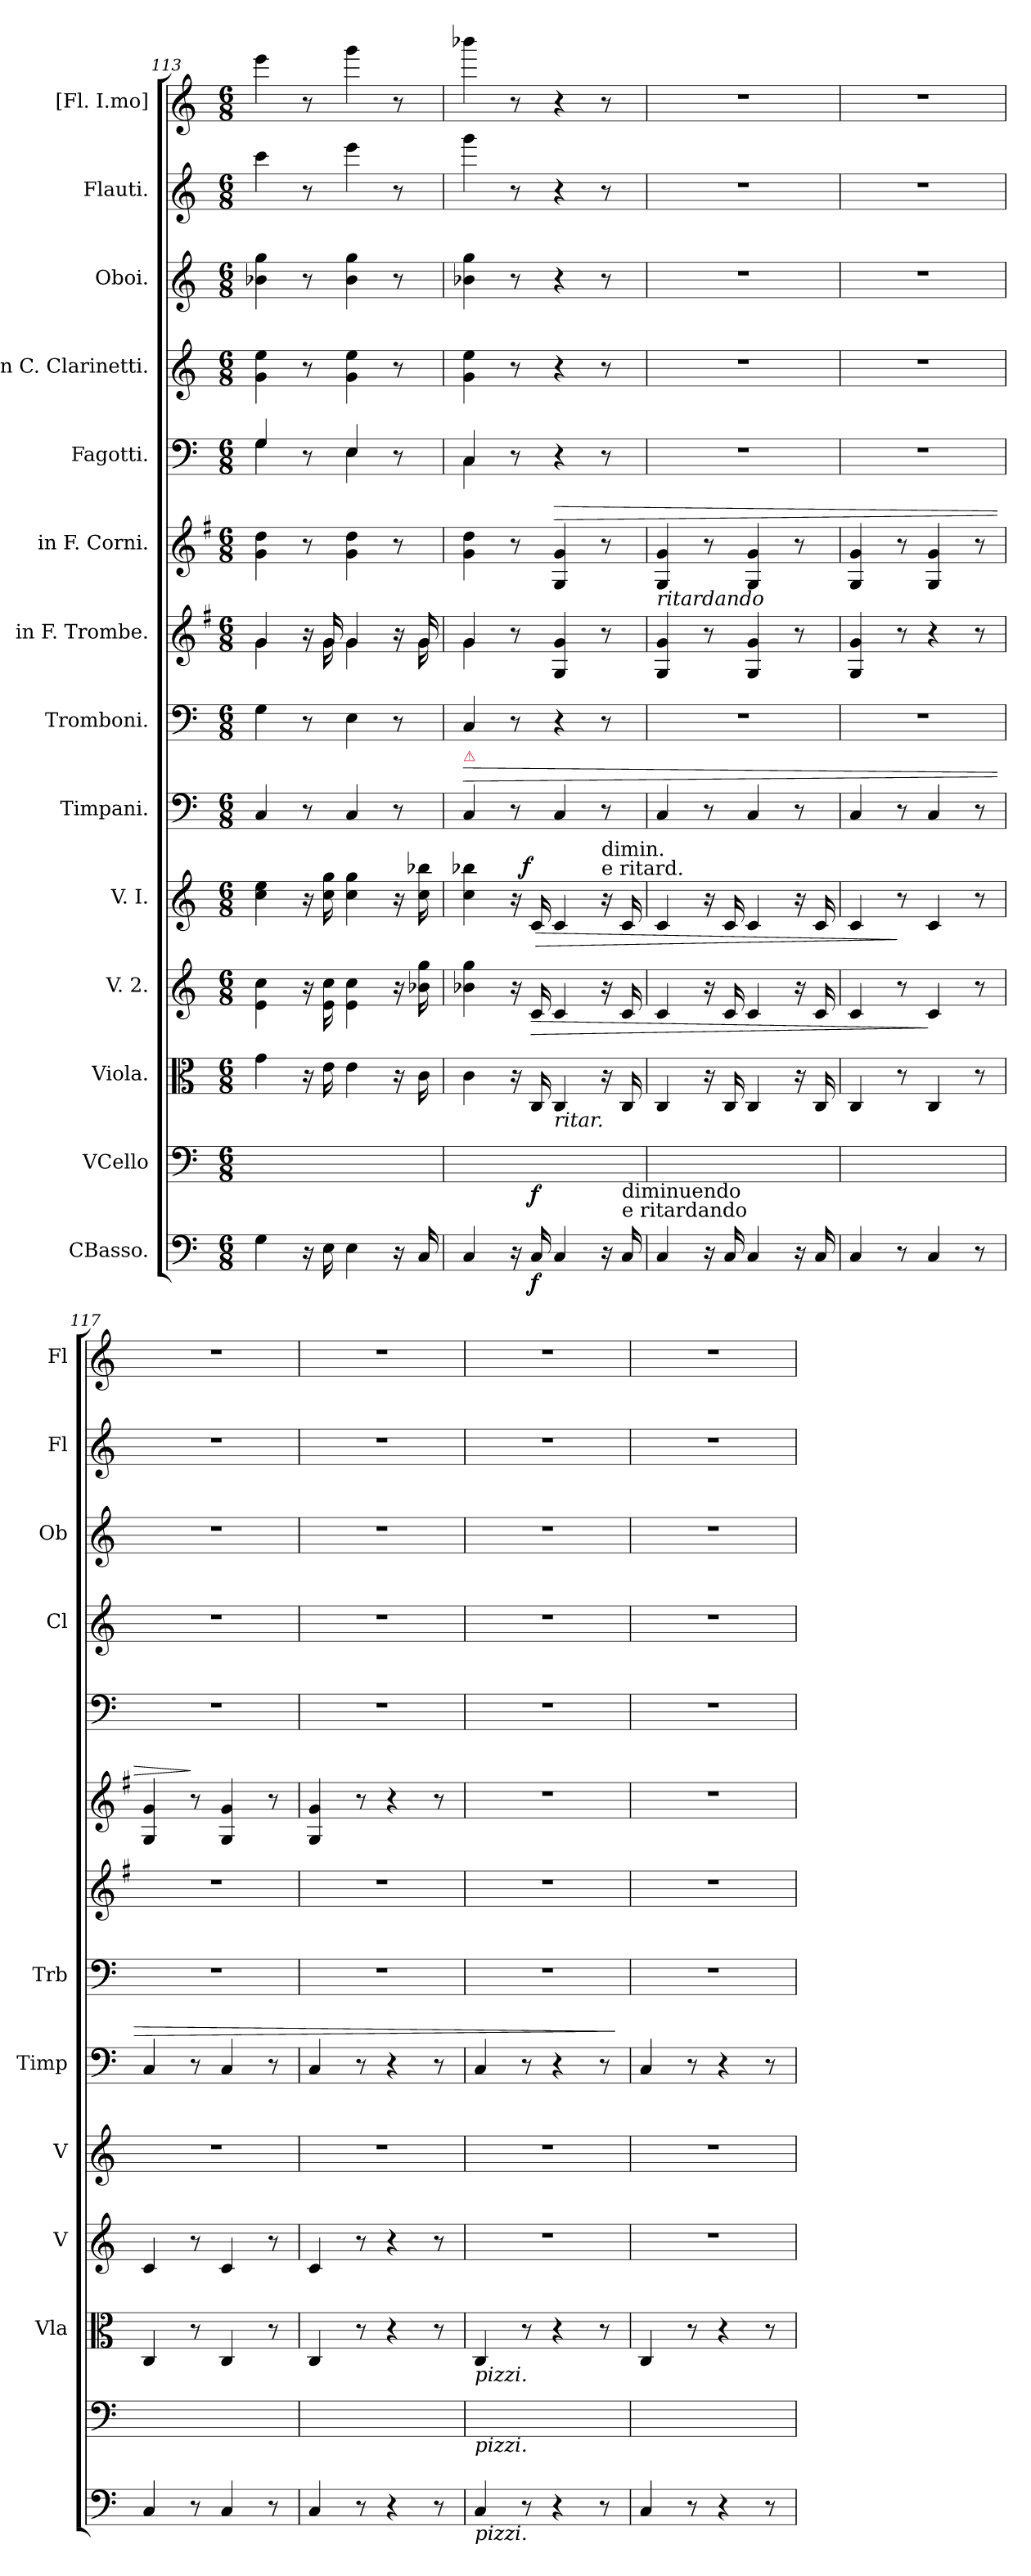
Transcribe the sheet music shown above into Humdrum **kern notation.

**kern	**dynam	**kern	**dynam	**kern	**kern	**dynam	**kern	**dynam	**kern	**dynam	**kern	**kern	**kern	**dynam	**kern	**kern	**kern	**kern	**kern
*part14	*part14	*part13	*part13	*part12	*part11	*part11	*part10	*part10	*part9	*part9	*part8	*part7	*part6	*part6	*part5	*part4	*part3	*part2	*part1
*staff14	*staff14	*staff13	*staff13	*staff12	*staff11	*staff11	*staff10	*staff10	*staff9	*staff9	*staff8	*staff7	*staff6	*staff6	*staff5	*staff4	*staff3	*staff2	*staff1
*I"CBasso.	*	*I"VCello	*	*I"Viola.	*I"V. 2.	*	*I"V. I.	*	*I"Timpani.	*	*I"Tromboni.	*I"in F. Trombe.	*I"in F. Corni.	*	*I"Fagotti.	*I"in C. Clarinetti.	*I"Oboi.	*I"Flauti.	*I"[Fl. I.mo]
*	*	*	*	*I'Vla	*I'V	*	*I'V	*	*I'Timp	*	*I'Trb	*	*	*	*	*I'Cl	*I'Ob	*I'Fl	*I'Fl
*clefF4	*	*clefF4	*	*clefC3	*clefG2	*	*clefG2	*	*clefF4	*	*clefF4	*clefG2	*clefG2	*	*clefF4	*clefG2	*clefG2	*clefG2	*clefG2
*	*	*	*	*	*	*	*	*	*	*	*	*ITrd-3c-5	*ITrd4c7	*	*	*	*	*	*
*k[]	*	*k[]	*	*k[]	*k[]	*	*k[]	*	*k[]	*	*k[]	*k[]	*k[]	*	*k[]	*k[]	*k[]	*k[]	*k[]
*C:	*	*C:	*	*C:	*C:	*	*C:	*	*C:	*	*C:	*C:	*C:	*	*C:	*C:	*C:	*C:	*C:
*M6/8	*	*M6/8	*	*M6/8	*M6/8	*	*M6/8	*	*M6/8	*	*M6/8	*M6/8	*M6/8	*	*M6/8	*M6/8	*M6/8	*M6/8	*M6/8
=113	=113	=113	=113	=113	=113	=113	=113	=113	=113	=113	=113	=113	=113	=113	=113	=113	=113	=113	=113
*	*	*	*	*	*	*	*	*	*	*	*	*^	*	*	*^	*	*	*	*
4G\	.	4G\yy	.	4g\	4e\ 4cc\	.	4cc\ 4ee\	.	4C/	.	4G\	4cc/	4cc\	4c\ 4g\	.	4G/	4G\	4g\ 4ee\	4b-X\ 4gg\	4ccc\	4eee\
16r	.	16ryy	.	16r	16r	.	16r	.	8r	.	8r	16r	16ryy	8r	.	8r	8ryy	8r	8r	8r	8r
16E\	.	16E\yy	.	16e\	16e\ 16cc\	.	16cc\ 16gg\	.	.	.	.	16cc/	16cc\	.	.	.	.	.	.	.	.
4E\	.	4E\yy	.	4e\	4e\ 4cc\	.	4cc\ 4gg\	.	4C/	.	4E\	4cc/	4cc\	4c\ 4g\	.	4E/	4E\	4g\ 4ee\	4b-\ 4gg\	4eee\	4ggg\
16r	.	16ryy	.	16r	16r	.	16r	.	8r	.	8r	16r	16ryy	8r	.	8r	8ryy	8r	8r	8r	8r
16C/	.	16C/yy	.	16c\	16b-X\ 16gg\	.	16cc\ 16bb-X\	.	.	.	.	16cc/	16cc\	.	.	.	.	.	.	.	.
=114	=114	=114	=114	=114	=114	=114	=114	=114	=114	=114	=114	=114	=114	=114	=114	=114	=114	=114	=114	=114	=114
!	!	!	!	!	!	!	!	!	!LO:TX:a:color=crimson:t=⚠	!	!	!	!	!	!	!	!	!	!	!	!
!	!	!	!	!	!	!	!	!	!	!LO:HP:a	!	!	!	!	!	!	!	!	!	!	!
4C/	.	4C/yy	.	4c\	4b-X\ 4gg\	.	4cc\ 4bb-X\	.	4C/	>	4C/	4cc/	4cc\	4c\ 4g\	.	4C/	4C\	4g\ 4ee\	4b-X\ 4gg\	4ggg\	4bbb-X\
16r	.	16ryy	.	16r	16r	.	16r	.	8r	.	8r	8r	2ryy	8r	.	8r	2ryy	8r	8r	8r	8r
!	!LO:DY:b	!	!LO:DY:b	!	!	!LO:HP:b	!	!LO:HP:b	!	!	!	!	!	!	!	!	!	!	!	!	!
!	!	!	!	!	!	!	!	!LO:DY:n=1:a:rj	!	!	!	!	!	!	!	!	!	!	!	!	!
16C/	f.	16C/yy	f.	16C/	16c/	>	16c/	> f.	.	.	.	.	.	.	.	.	.	.	.	.	.
!	!	!	!	!LO:TX:b:i:t=ritar.	!	!	!	!	!	!	!	!	!	!	!	!	!	!	!	!	!
!	!	!	!	!	!	!	!	!	!	!	!	!	!	!	!LO:HP:a	!	!	!	!	!	!
4C/	.	4C/yy	.	4C/	4c/	.	4c/	.	4C/	.	4r	4c/ 4cc/	.	4C/ 4c/	>	4r	.	4r	4r	4r	4r
!	!	!	!	!	!	!	!LO:TX:a:t=dimin.\ne ritard.	!	!	!	!	!	!	!	!	!	!	!	!	!	!
16r	.	16ryy	.	16r	16r	.	16r	.	8r	.	8r	8r	.	8r	.	8r	.	8r	8r	8r	8r
!	!	!LO:TX:b:t=diminuendo\ne ritardando	!	!	!	!	!	!	!	!	!	!	!	!	!	!	!	!	!	!	!
16C/	.	16C/yy	.	16C/	16c/	.	16c/	.	.	.	.	.	.	.	.	.	.	.	.	.	.
*	*	*	*	*	*	*	*	*	*	*	*	*v	*v	*	*	*v	*v	*	*	*	*
=115	=115	=115	=115	=115	=115	=115	=115	=115	=115	=115	=115	=115	=115	=115	=115	=115	=115	=115	=115
!	!	!	!	!	!	!	!	!	!	!	!	!	!LO:TX:b:i:t=ritardando	!	!	!	!	!	!
4C/	.	4C/yy	.	4C/	4c/	.	4c/	.	4C/	.	2.r	4c/ 4cc/	4C/ 4c/	.	2.r	2.r	2.r	2.r	2.r
16r	.	16ryy	.	16r	16r	.	16r	.	8r	.	.	8r	8r	.	.	.	.	.	.
16C/	.	16C/yy	.	16C/	16c/	.	16c/	.	.	.	.	.	.	.	.	.	.	.	.
4C/	.	4C/yy	.	4C/	4c/	.	4c/	.	4C/	.	.	4c/ 4cc/	4C/ 4c/	.	.	.	.	.	.
16r	.	16ryy	.	16r	16r	.	16r	.	8r	.	.	8r	8r	.	.	.	.	.	.
16C/	.	16C/yy	.	16C/	16c/	.	16c/	.	.	.	.	.	.	.	.	.	.	.	.
=116	=116	=116	=116	=116	=116	=116	=116	=116	=116	=116	=116	=116	=116	=116	=116	=116	=116	=116	=116
4C/	.	4C/yy	.	4C/	4c/	.	4c/	.	4C/	.	2.r	4c/ 4cc/	4C/ 4c/	.	2.r	2.r	2.r	2.r	2.r
8r	.	8ryy	.	8r	8r	.	8r	]	8r	.	.	8r	8r	.	.	.	.	.	.
4C/	.	4C/yy	.	4C/	4c/	]	4c/	.	4C/	.	.	4r	4C/ 4c/	.	.	.	.	.	.
8r	.	8ryy	.	8r	8r	.	8r	.	8r	.	.	8r	8r	.	.	.	.	.	.
=117	=117	=117	=117	=117	=117	=117	=117	=117	=117	=117	=117	=117	=117	=117	=117	=117	=117	=117	=117
4C/	.	4C/yy	.	4C/	4c/	.	2.r	.	4C/	.	2.r	2.r	4C/ 4c/	.	2.r	2.r	2.r	2.r	2.r
8r	.	8ryy	.	8r	8r	.	.	.	8r	.	.	.	8r	]	.	.	.	.	.
4C/	.	4C/yy	.	4C/	4c/	.	.	.	4C/	.	.	.	4C/ 4c/	.	.	.	.	.	.
8r	.	8ryy	.	8r	8r	.	.	.	8r	.	.	.	8r	.	.	.	.	.	.
=118	=118	=118	=118	=118	=118	=118	=118	=118	=118	=118	=118	=118	=118	=118	=118	=118	=118	=118	=118
4C/	.	4C/yy	.	4C/	4c/	.	2.r	.	4C/	.	2.r	2.r	4C/ 4c/	.	2.r	2.r	2.r	2.r	2.r
8r	.	8ryy	.	8r	8r	.	.	.	8r	.	.	.	8r	.	.	.	.	.	.
4r	.	4ryy	.	4r	4r	.	.	.	4r	.	.	.	4r	.	.	.	.	.	.
8r	.	8ryy	.	8r	8r	.	.	.	8r	.	.	.	8r	.	.	.	.	.	.
=119	=119	=119	=119	=119	=119	=119	=119	=119	=119	=119	=119	=119	=119	=119	=119	=119	=119	=119	=119
!	!	!	!	!LO:TX:b:i:t=pizzi.	!	!	!	!	!	!	!	!	!	!	!	!	!	!	!
!	!	!LO:TX:b:i:t=pizzi.	!	!	!	!	!	!	!	!	!	!	!	!	!	!	!	!	!
!LO:TX:b:i:t=pizzi.	!	!	!	!	!	!	!	!	!	!	!	!	!	!	!	!	!	!	!
4C/	.	4C/yy	.	4C/	2.r	.	2.r	.	4C/	.	2.r	2.r	2.r	.	2.r	2.r	2.r	2.r	2.r
8r	.	8ryy	.	8r	.	.	.	.	8r	.	.	.	.	.	.	.	.	.	.
4r	.	4ryy	.	4r	.	.	.	.	4r	.	.	.	.	.	.	.	.	.	.
8r	.	8ryy	.	8r	.	.	.	.	8r	.	.	.	.	.	.	.	.	.	.
.	.	.	.	.	.	.	.	.	.	]	.	.	.	.	.	.	.	.	.
=120	=120	=120	=120	=120	=120	=120	=120	=120	=120	=120	=120	=120	=120	=120	=120	=120	=120	=120	=120
4C/	.	4C/yy	.	4C/	2.r	.	2.r	.	4C/	.	2.r	2.r	2.r	.	2.r	2.r	2.r	2.r	2.r
8r	.	8ryy	.	8r	.	.	.	.	8r	.	.	.	.	.	.	.	.	.	.
4r	.	4ryy	.	4r	.	.	.	.	4r	.	.	.	.	.	.	.	.	.	.
8r	.	8ryy	.	8r	.	.	.	.	8r	.	.	.	.	.	.	.	.	.	.
=	=	=	=	=	=	=	=	=	=	=	=	=	=	=	=	=	=	=	=
*-	*-	*-	*-	*-	*-	*-	*-	*-	*-	*-	*-	*-	*-	*-	*-	*-	*-	*-	*-
